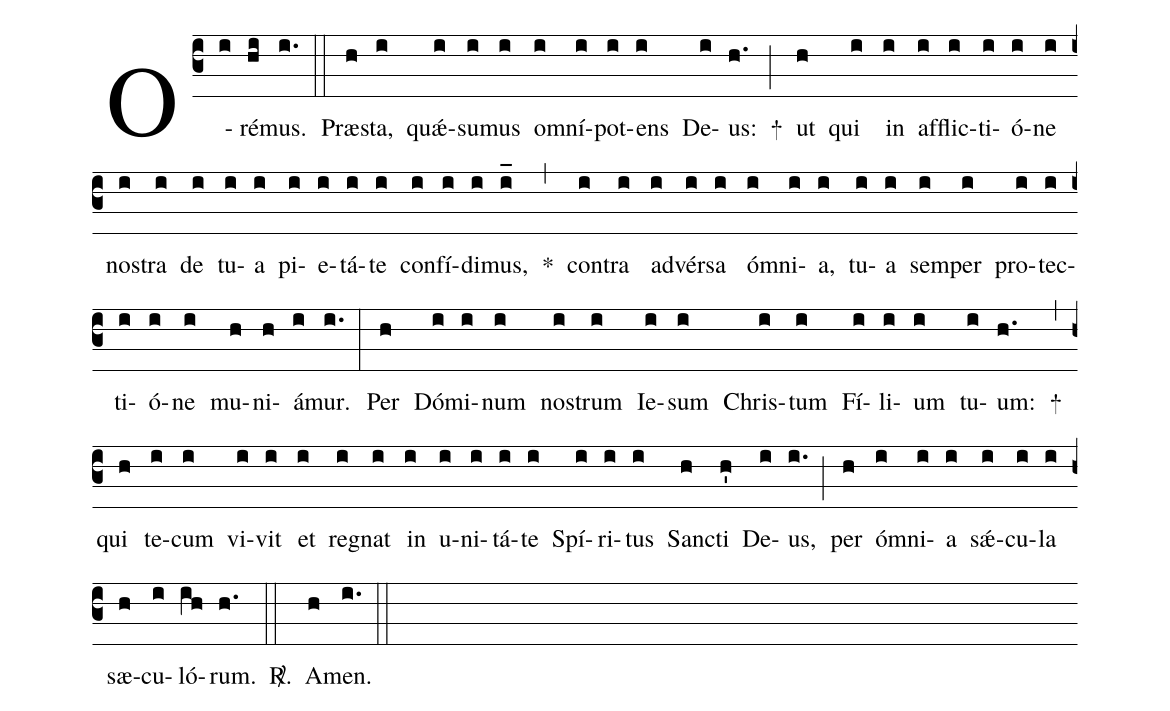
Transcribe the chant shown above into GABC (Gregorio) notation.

%%
(c3)
O(i)ré(hi)mus.(i.) (::)

Præ(h)sta,(i) quǽ(i)su(i)mus(i) om(i)ní(i)pot(i)ens(i) De(i)us:(h.) +(;)
ut(h) qui(i) in(i) af(i)flic(i)ti(i)ó(i)ne(i) nos(i)tra(i) de(i) tu(i)a(i) pi(i)e(i)tá(i)te(i) con(i)fí(i)di(i)mus,(i_) *(,)
con(i)tra(i) ad(i)vér(i)sa(i) óm(i)ni(i)a,(i) tu(i)a(i) sem(i)per(i) pro(i)tec(i)ti(i)ó(i)ne(i) mu(h)ni(h)á(i)mur.(i.) (:)

Per(h) Dó(i)mi(i)num(i) nos(i)trum(i) Ie(i)sum(i) Chris(i)tum(i) Fí(i)li(i)um(i) tu(i)um:(h.) +(,)
qui(h) te(i)cum(i) vi(i)vit(i) et(i) reg(i)nat(i) in(i) u(i)ni(i)tá(i)te(i) Spí(i)ri(i)tus(i) San(h)cti(h') De(i)us,(i.) (;)
per(h) óm(i)ni(i)a(i) sǽ(i)cu(i)la(i) sæ(h)cu(i)ló(ih)rum.(h.) <sp>R/</sp>.(::)
A(h)men.(i.) (::)
